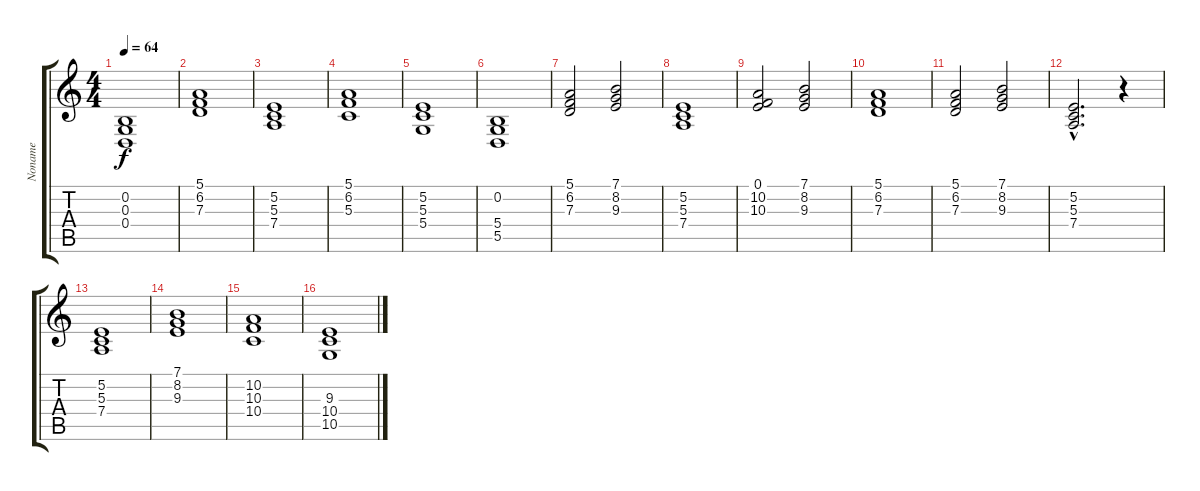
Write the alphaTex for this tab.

\track ("Noname" "Noname") {instrument stringensemble1}
\staff {score tabs}
\tuning (E4 B3 G3 D3 A2 E2) {hide}
\ts (4 4)
\tempo 64
\clef g2
\ks c
(0.2 0.3 0.4).1{dy f instrument synthstrings2} |
(5.1 6.2 7.3).1{instrument synthstrings2} |
(5.2 5.3 7.4).1{volume 14 instrument synthstrings2} |
(5.1 6.2 5.3).1{instrument synthstrings2} |
(5.2 5.3 5.4).1{instrument synthstrings2} |
(0.2 5.4 5.5).1{instrument synthstrings2} |
(5.1 6.2 7.3).2{instrument synthstrings2} (7.1 8.2 9.3).2 |
(5.2 5.3 7.4).1{volume 14 instrument synthstrings2} |
(0.1 10.2 10.3).2{volume 14 balance 8 instrument synthstrings2} (7.1 8.2 9.3).2 |
(5.1 6.2 7.3).1{instrument synthstrings2} |
(5.1 6.2 7.3).2{instrument synthstrings2} (7.1 8.2 9.3).2 |
(5.2{hac} 5.3{hac} 7.4{hac}).2{d} r.4 |
(5.2 5.3 7.4).1{volume 14 instrument synthstrings2} |
(7.1 8.2 9.3).1 |
(10.2 10.3 10.4).1{instrument synthstrings2} |
(9.3 10.4 10.5).1{instrument synthstrings2}
